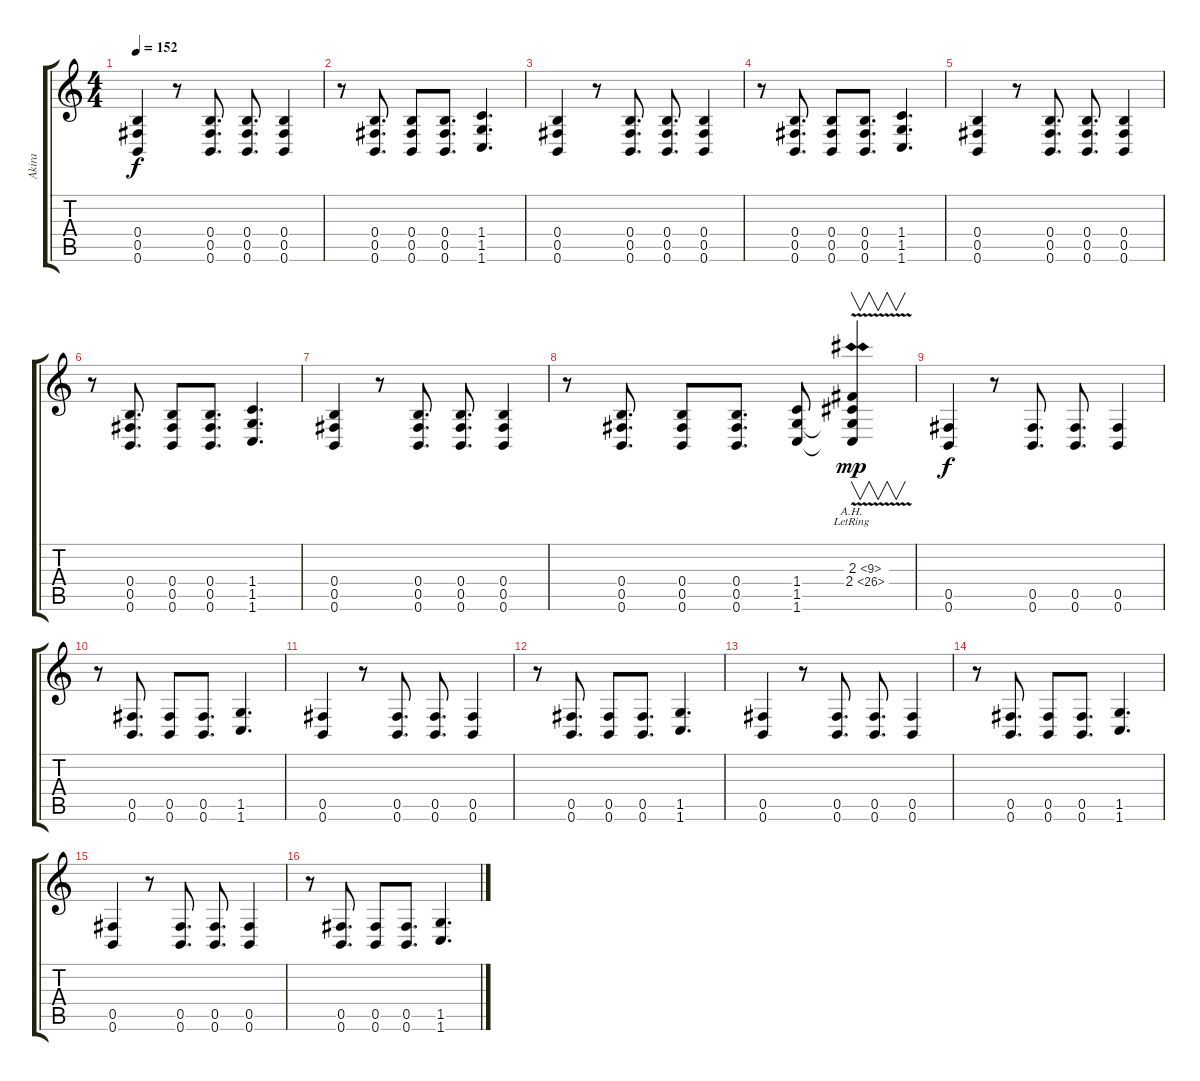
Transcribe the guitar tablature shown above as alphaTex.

\track ("Akira" "Akira") {instrument overdrivenguitar}
\staff {score tabs}
\tuning (Db4 Ab3 E3 B2 Gb2 B1) {hide}
\ts (4 4)
\tempo 152
\clef g2
\ks c
(0.4 0.5 0.6).4{dy f} r.8 (0.4 0.5 0.6).8{d} (0.4 0.5 0.6).8{d} (0.4 0.5 0.6).4 |
r.8 (0.4 0.5 0.6).8{d} (0.4 0.5 0.6).8 (0.4 0.5 0.6).8{d} (1.4 1.5 1.6).4{d} |
(0.4 0.5 0.6).4 r.8 (0.4 0.5 0.6).8{d} (0.4 0.5 0.6).8{d} (0.4 0.5 0.6).4 |
r.8 (0.4 0.5 0.6).8{d} (0.4 0.5 0.6).8 (0.4 0.5 0.6).8{d} (1.4 1.5 1.6).4{d} |
(0.4 0.5 0.6).4 r.8 (0.4 0.5 0.6).8{d} (0.4 0.5 0.6).8{d} (0.4 0.5 0.6).4 |
r.8 (0.4 0.5 0.6).8{d} (0.4 0.5 0.6).8 (0.4 0.5 0.6).8{d} (1.4 1.5 1.6).4{d} |
(0.4 0.5 0.6).4 r.8 (0.4 0.5 0.6).8{d} (0.4 0.5 0.6).8{d} (0.4 0.5 0.6).4 |
r.8 (0.4 0.5 0.6).8{d} (0.4 0.5 0.6).8 (0.4 0.5 0.6).8{d} (1.4 1.5 1.6).8 (2.3{ah 7} 2.4{ah 24 v lr} 1.5{t} 1.6{t}).4{v dy mp} |
(0.5 0.6).4{dy f} r.8 (0.5 0.6).8{d} (0.5 0.6).8{d} (0.5 0.6).4 |
r.8 (0.5 0.6).8{d} (0.5 0.6).8 (0.5 0.6).8{d} (1.5 1.6).4{d} |
(0.5 0.6).4 r.8 (0.5 0.6).8{d} (0.5 0.6).8{d} (0.5 0.6).4 |
r.8 (0.5 0.6).8{d} (0.5 0.6).8 (0.5 0.6).8{d} (1.5 1.6).4{d} |
(0.5 0.6).4 r.8 (0.5 0.6).8{d} (0.5 0.6).8{d} (0.5 0.6).4 |
r.8 (0.5 0.6).8{d} (0.5 0.6).8 (0.5 0.6).8{d} (1.5 1.6).4{d} |
(0.5 0.6).4 r.8 (0.5 0.6).8{d} (0.5 0.6).8{d} (0.5 0.6).4 |
r.8 (0.5 0.6).8{d} (0.5 0.6).8 (0.5 0.6).8{d} (1.5 1.6).4{d}
